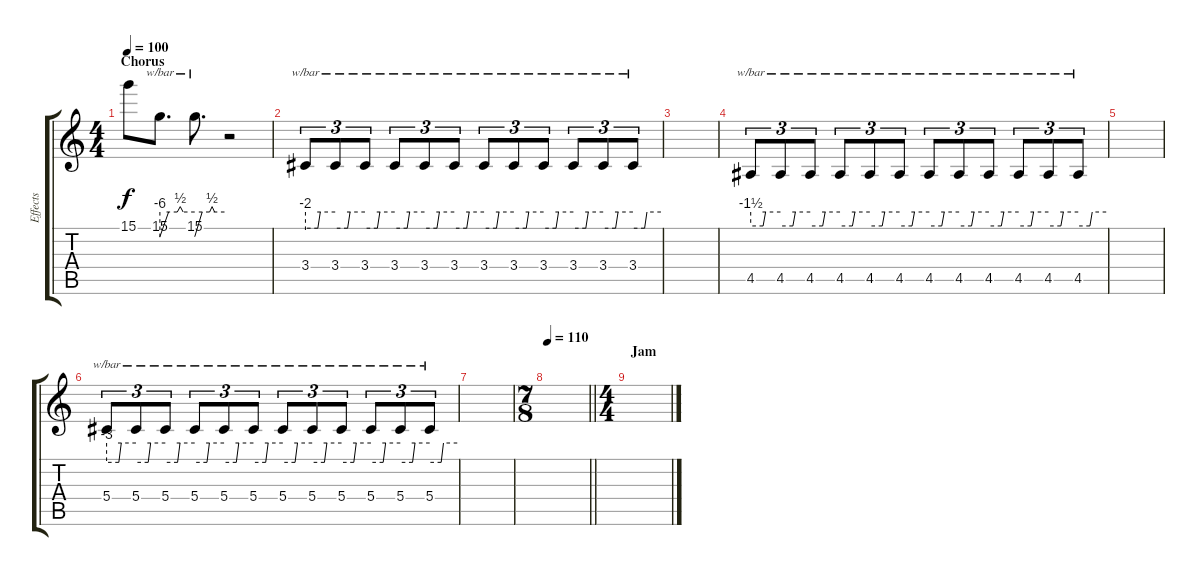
\track ("Effects" "Effects") {instrument guitarharmonics}
\staff {score tabs}
\tuning (E4 B3 G3 D3 A2 E2) {hide}
\ts (4 4)
\section ("" "Chorus")
\tempo 100
\clef g2
\ks c
15.1{t}.8{dy f} 15.1.8{d tbe (custom default 0 -24 15 0 30 0 35 2 40 0 60 0)} 15.1.8{d tbe (custom default 0 -24 15 0 30 0 35 2 40 0 60 0)} r.2{volume 10 instrument guitarharmonics} |
3.4.8{tu (3 2) tbe (custom default 0 -8 25 -8 30 0 60 0) volume 5} 3.4.8{tu (3 2) tbe (custom default 0 -8 25 -8 30 0 60 0)} 3.4.8{tu (3 2) tbe (custom default 0 -8 25 -8 30 0 60 0)} 3.4.8{tu (3 2) tbe (custom default 0 -8 25 -8 30 0 60 0)} 3.4.8{tu (3 2) tbe (custom default 0 -8 25 -8 30 0 60 0)} 3.4.8{tu (3 2) tbe (custom default 0 -8 25 -8 30 0 60 0)} 3.4.8{tu (3 2) tbe (custom default 0 -8 25 -8 30 0 60 0)} 3.4.8{tu (3 2) tbe (custom default 0 -8 25 -8 30 0 60 0)} 3.4.8{tu (3 2) tbe (custom default 0 -8 25 -8 30 0 60 0)} 3.4.8{tu (3 2) tbe (custom default 0 -8 25 -8 30 0 60 0)} 3.4.8{tu (3 2) tbe (custom default 0 -8 25 -8 30 0 60 0)} 3.4.8{tu (3 2) tbe (custom default 0 -8 25 -8 30 0 60 0)} |
|
4.5.8{tu (3 2) tbe (custom default 0 -6 25 -6 30 0 60 0) volume 5} 4.5.8{tu (3 2) tbe (custom default 0 -6 25 -6 30 0 60 0)} 4.5.8{tu (3 2) tbe (custom default 0 -6 25 -6 30 0 60 0)} 4.5.8{tu (3 2) tbe (custom default 0 -6 25 -6 30 0 60 0)} 4.5.8{tu (3 2) tbe (custom default 0 -6 25 -6 30 0 60 0)} 4.5.8{tu (3 2) tbe (custom default 0 -6 25 -6 30 0 60 0)} 4.5.8{tu (3 2) tbe (custom default 0 -6 25 -6 30 0 60 0)} 4.5.8{tu (3 2) tbe (custom default 0 -6 25 -6 30 0 60 0)} 4.5.8{tu (3 2) tbe (custom default 0 -6 25 -6 30 0 60 0)} 4.5.8{tu (3 2) tbe (custom default 0 -6 25 -6 30 0 60 0)} 4.5.8{tu (3 2) tbe (custom default 0 -6 25 -6 30 0 60 0)} 4.5.8{tu (3 2) tbe (custom default 0 -6 25 -6 30 0 60 0)} |
|
5.4.8{tu (3 2) tbe (custom default 0 -12 25 -12 30 0 60 0) volume 5} 5.4.8{tu (3 2) tbe (custom default 0 -12 25 -12 30 0 60 0)} 5.4.8{tu (3 2) tbe (custom default 0 -12 25 -12 30 0 60 0)} 5.4.8{tu (3 2) tbe (custom default 0 -12 25 -12 30 0 60 0)} 5.4.8{tu (3 2) tbe (custom default 0 -12 25 -12 30 0 60 0)} 5.4.8{tu (3 2) tbe (custom default 0 -12 25 -12 30 0 60 0)} 5.4.8{tu (3 2) tbe (custom default 0 -12 25 -12 30 0 60 0)} 5.4.8{tu (3 2) tbe (custom default 0 -12 25 -12 30 0 60 0)} 5.4.8{tu (3 2) tbe (custom default 0 -12 25 -12 30 0 60 0)} 5.4.8{tu (3 2) tbe (custom default 0 -12 25 -12 30 0 60 0)} 5.4.8{tu (3 2) tbe (custom default 0 -12 25 -12 30 0 60 0)} 5.4.8{tu (3 2) tbe (custom default 0 -12 25 -12 30 0 60 0)} |
|
\ts (7 8)
\tempo 110
\barLineRight lightlight
|
\ts (4 4)
\section ("" "Jam")
